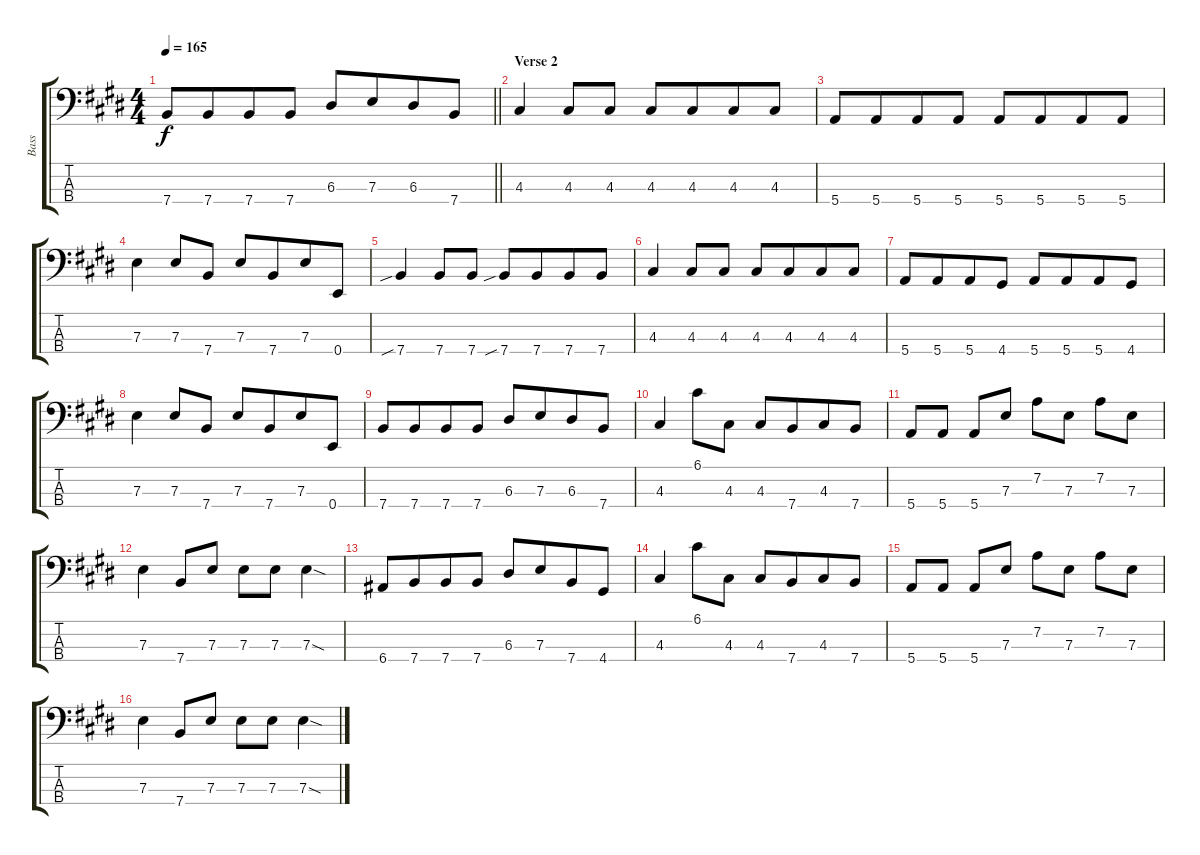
\track ("Bass" "Bass") {instrument electricbassfinger}
\staff {score tabs}
\tuning (G2 D2 A1 E1) {hide}
\ts (4 4)
\tempo 165
\clef f4
\barLineRight lightlight
\ks e
7.4.8{dy f} 7.4.8{beam merge} 7.4.8 7.4.8 6.3.8{beam Up} 7.3.8{beam Up beam merge} 6.3.8{beam Up} 7.4.8{beam Up} |
\section ("" "Verse 2")
4.3.4 4.3.8 4.3.8 4.3.8 4.3.8{beam merge} 4.3.8 4.3.8 |
5.4.8 5.4.8{beam merge} 5.4.8 5.4.8 5.4.8 5.4.8{beam merge} 5.4.8 5.4.8 |
7.3.4 7.3.8{beam Up} 7.4.8{beam Up} 7.3.8 7.4.8{beam merge} 7.3.8 0.4.8 |
7.4{sib}.4 7.4.8 7.4.8 7.4{sib}.8 7.4.8{beam merge} 7.4.8 7.4.8 |
4.3.4 4.3.8 4.3.8 4.3.8 4.3.8{beam merge} 4.3.8 4.3.8 |
5.4.8 5.4.8{beam merge} 5.4.8 4.4.8 5.4.8 5.4.8{beam merge} 5.4.8 4.4.8 |
7.3.4 7.3.8{beam Up} 7.4.8{beam Up} 7.3.8 7.4.8{beam merge} 7.3.8 0.4.8 |
7.4.8 7.4.8{beam merge} 7.4.8 7.4.8 6.3.8{beam Up} 7.3.8{beam Up beam merge} 6.3.8{beam Up} 7.4.8{beam Up} |
4.3.4 6.1.8 4.3.8 4.3.8 7.4.8{beam merge} 4.3.8 7.4.8 |
5.4.8 5.4.8 5.4.8 7.3.8 7.2.8 7.3.8 7.2.8 7.3.8 |
7.3.4 7.4.8 7.3.8 7.3.8 7.3.8 7.3{sod}.4 |
6.4.8 7.4.8{beam merge} 7.4.8 7.4.8 6.3.8 7.3.8{beam merge} 7.4.8 4.4.8 |
4.3.4 6.1.8 4.3.8 4.3.8 7.4.8{beam merge} 4.3.8 7.4.8 |
5.4.8 5.4.8 5.4.8 7.3.8 7.2.8 7.3.8 7.2.8 7.3.8 |
7.3.4 7.4.8 7.3.8 7.3.8 7.3.8 7.3{sod}.4
